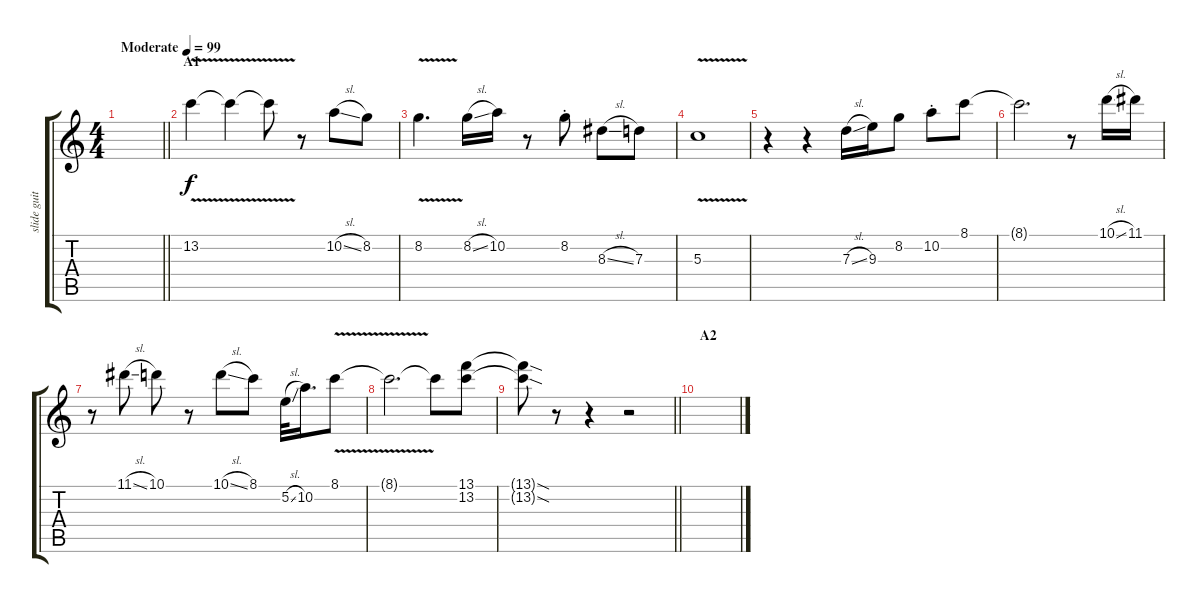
\track ("slide guitar 1" "slide guit") {instrument distortionguitar}
\staff {score tabs}
\tuning (E4 B3 G3 D3 A2 E2) {hide}
\ts (4 4)
\tempo (99 "Moderate")
\clef g2
\barLineRight lightlight
\ks c
|
\section ("" "A1")
13.2{v}.4 13.2{v t}.4 13.2{t}.8 r.8 10.2{sl}.8 8.2.8 |
8.2{v}.4{d} 8.2{sl}.16 10.2.16 r.8 8.2{st}.8 8.3{sl}.8 7.3.8 |
5.3{v}.1 |
r.4 r.4 7.3{sl}.16 9.3.16 8.2.8 10.2{st}.8 8.1.8 |
8.1{t}.2{d} r.8 10.1{sl}.16 11.1.16 |
r.8 11.1{sl}.8 10.1.8 r.8 10.1{sl}.8 8.1.8 5.2{sl}.32 10.2.16{d} 8.1{v}.8 |
8.1{t}.2{d} 8.1{t}.8 (13.1 13.2).8 |
\barLineRight lightlight
(13.1{sod t} 13.2{sod t}).8 r.8 r.4 r.2 |
\section ("" "A2")
